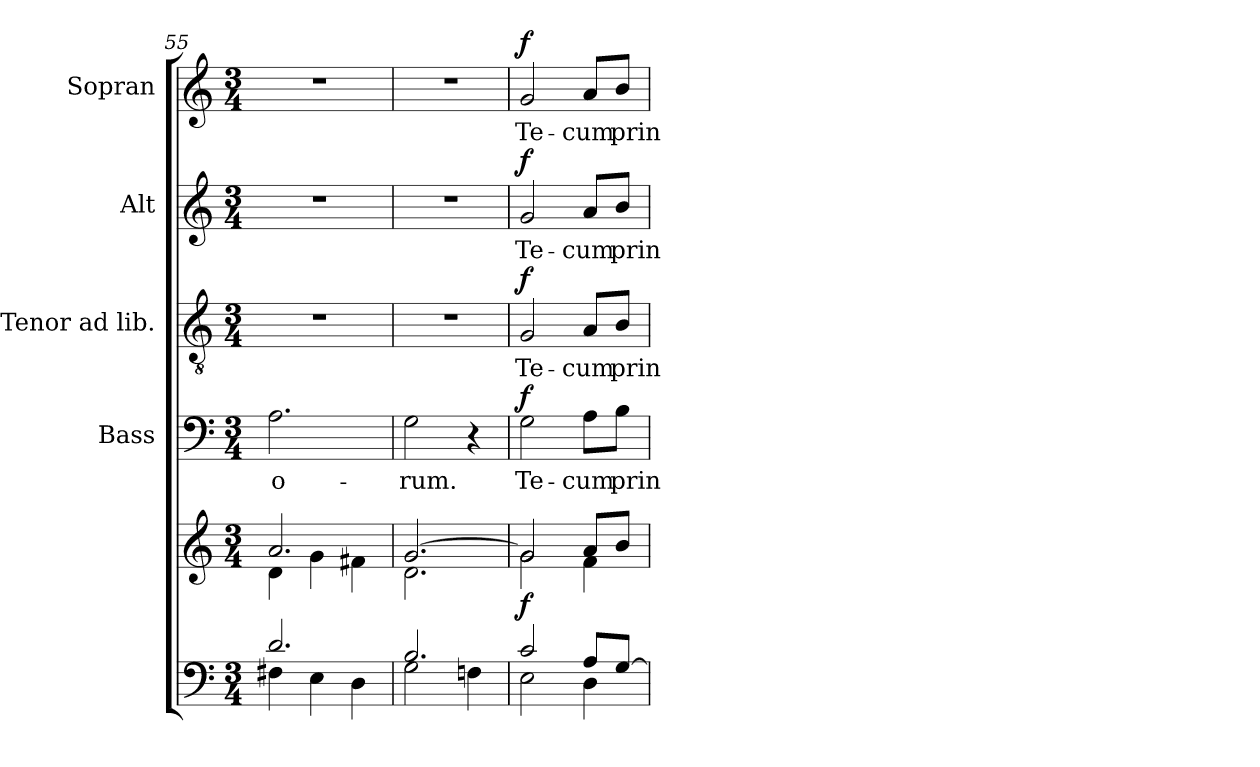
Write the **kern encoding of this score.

**kern	**kern	**dynam	**kern	**text	**dynam	**kern	**text	**dynam	**kern	**text	**dynam	**kern	**text	**dynam
*part5	*part5	*part5	*part4	*part4	*part4	*part3	*part3	*part3	*part2	*part2	*part2	*part1	*part1	*part1
*staff6	*staff5	*staff5/6	*staff4	*staff4	*staff4	*staff3	*staff3	*staff3	*staff2	*staff2	*staff2	*staff1	*staff1	*staff1
*	*	*	*I"Bass	*	*	*I"Tenor ad lib.	*	*	*I"Alt	*	*	*I"Sopran	*	*
*	*	*	*I'B.	*	*	*I'T.	*	*	*I'A.	*	*	*I'S.	*	*
*clefF4	*clefG2	*	*clefF4	*	*	*clefGv2	*	*	*clefG2	*	*	*clefG2	*	*
*k[]	*k[]	*	*k[]	*	*	*k[]	*	*	*k[]	*	*	*k[]	*	*
*C:	*C:	*	*C:	*	*	*C:	*	*	*C:	*	*	*C:	*	*
*M3/4	*M3/4	*	*M3/4	*	*	*M3/4	*	*	*M3/4	*	*	*M3/4	*	*
=55	=55	=55	=55	=55	=55	=55	=55	=55	=55	=55	=55	=55	=55	=55
*^	*^	*	*	*	*	*	*	*	*	*	*	*	*	*
!	!	!	!	!	!	!LO:LY:b	!	!	!	!	!	!	!	!	!	!
2.d/	4F#X\	2.a/	4d\	.	2.A\	-o-	.	2.r	.	.	2.r	.	.	2.r	.	.
.	4E\	.	4g\	.	.	.	.	.	.	.	.	.	.	.	.	.
.	4D\	.	4f#X\	.	.	.	.	.	.	.	.	.	.	.	.	.
=56	=56	=56	=56	=56	=56	=56	=56	=56	=56	=56	=56	=56	=56	=56	=56	=56
!	!	!	!	!	!	!LO:LY:b	!	!	!	!	!	!	!	!	!	!
2.B/	2G\	[>2.g/	2.d\	.	2G\	-rum.	.	2.r	.	.	2.r	.	.	2.r	.	.
.	4Fn\	.	.	.	4r	.	.	.	.	.	.	.	.	.	.	.
=57	=57	=57	=57	=57	=57	=57	=57	=57	=57	=57	=57	=57	=57	=57	=57	=57
!	!	!	!	!LO:DY:b	!	!LO:LY:b	!LO:DY:a	!	!LO:LY:b	!LO:DY:a	!	!LO:LY:b	!LO:DY:a	!	!LO:LY:b	!LO:DY:a
2c/	2E\	2g/]	2g\	f	2G\	Te-	f	2G/	Te-	f	2g/	Te-	f	2g/	Te-	f
!	!	!	!	!	!	!LO:LY:b	!	!	!LO:LY:b	!	!	!LO:LY:b	!	!	!LO:LY:b	!
8A/L	4D\	8a/L	4f\	.	8A\L	-cum	.	8A/L	-cum	.	8a/L	-cum	.	8a/L	-cum	.
!	!	!	!	!	!	!LO:LY:b	!	!	!LO:LY:b	!	!	!LO:LY:b	!	!	!LO:LY:b	!
[>8G/J	.	8b/J	.	.	8B\J	prin-	.	8B/J	prin-	.	8b/J	prin-	.	8b/J	prin-	.
*v	*v	*	*	*	*	*	*	*	*	*	*	*	*	*	*	*
*	*v	*v	*	*	*	*	*	*	*	*	*	*	*	*	*
=	=	=	=	=	=	=	=	=	=	=	=	=	=	=
*-	*-	*-	*-	*-	*-	*-	*-	*-	*-	*-	*-	*-	*-	*-
